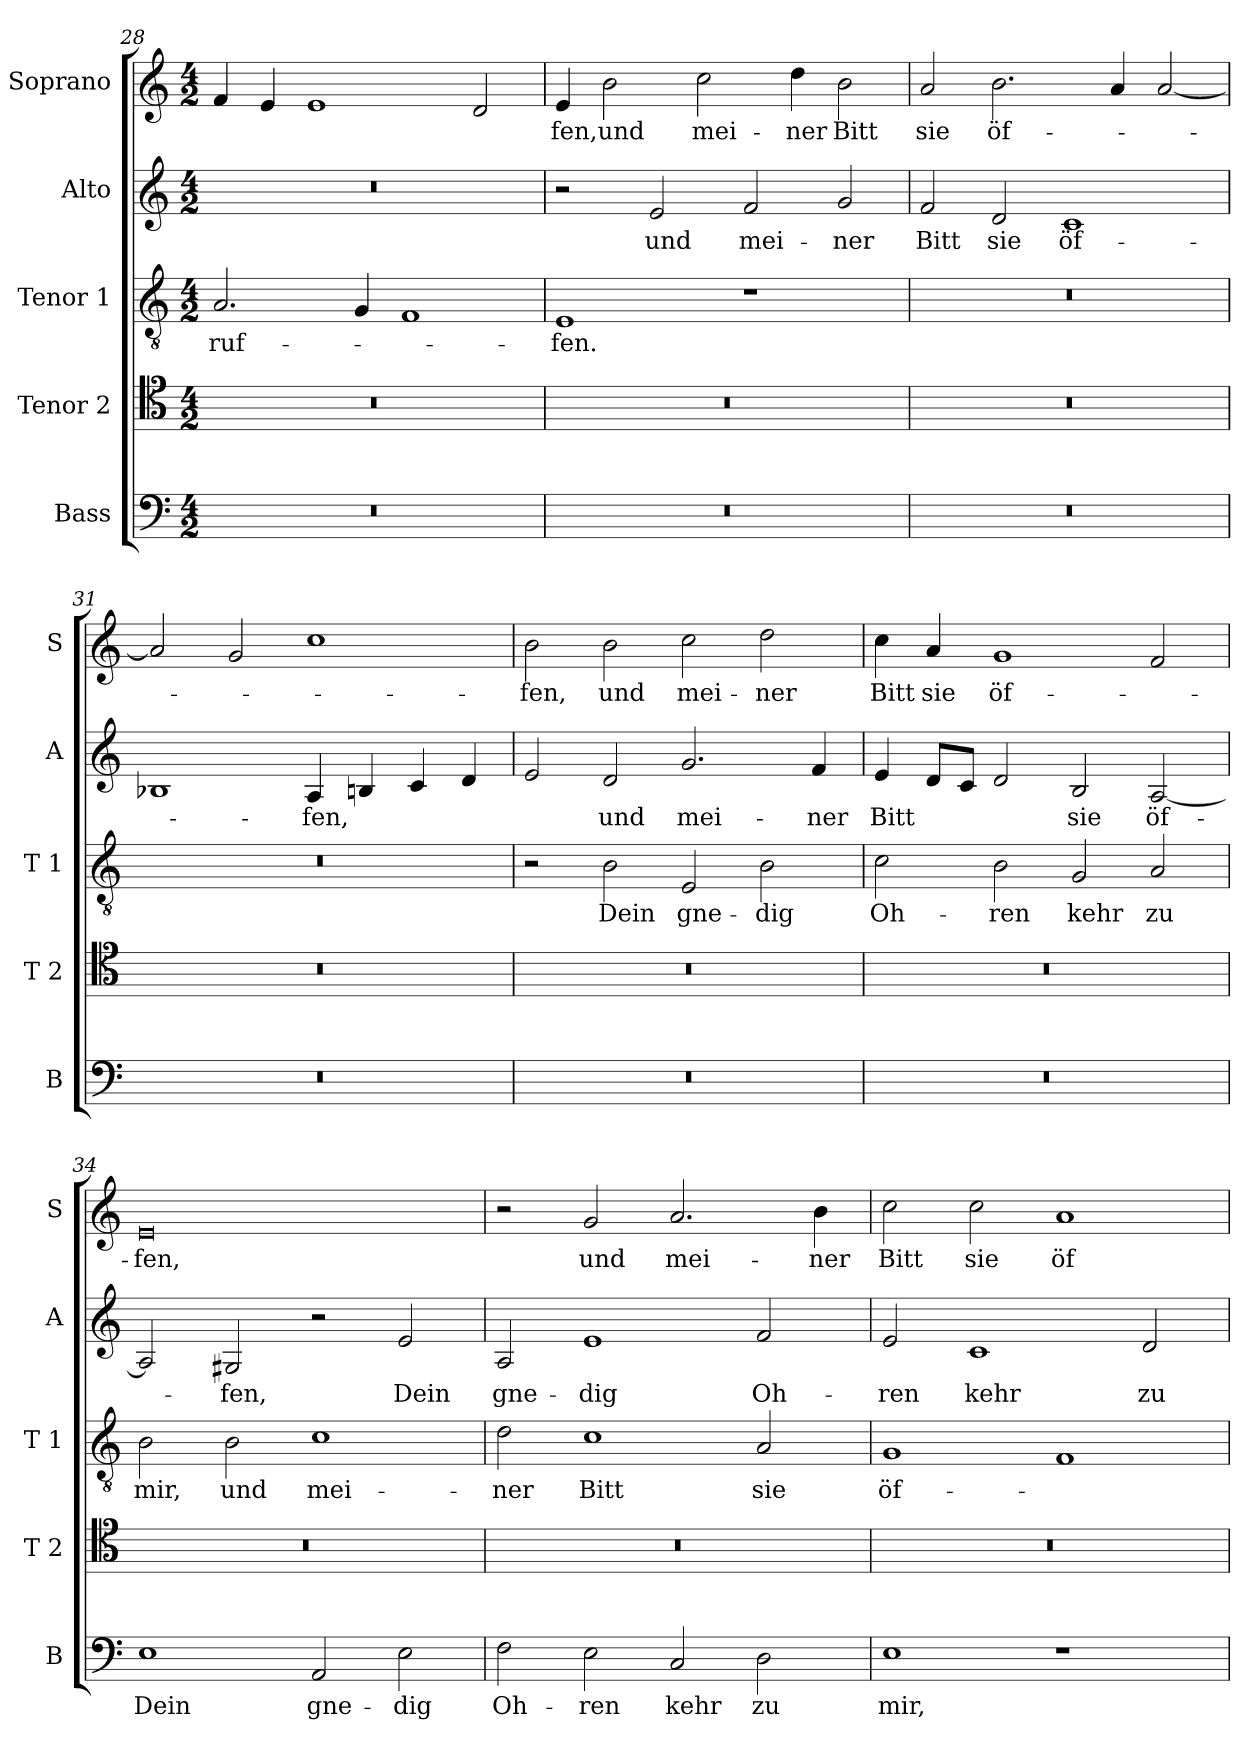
**kern	**text	**kern	**kern	**text	**kern	**text	**kern	**text
*part5	*part5	*part4	*part3	*part3	*part2	*part2	*part1	*part1
*staff5	*staff5	*staff4	*staff3	*staff3	*staff2	*staff2	*staff1	*staff1
*I"Bass	*	*I"Tenor 2	*I"Tenor 1	*	*I"Alto	*	*I"Soprano	*
*I'B	*	*I'T 2	*I'T 1	*	*I'A	*	*I'S	*
*clefF4	*	*clefC4	*clefGv2	*	*clefG2	*	*clefG2	*
*k[]	*	*k[]	*k[]	*	*k[]	*	*k[]	*
*C:	*	*C:	*C:	*	*C:	*	*C:	*
*M4/2	*	*M4/2	*M4/2	*	*M4/2	*	*M4/2	*
=28	=28	=28	=28	=28	=28	=28	=28	=28
!	!	!	!	!LO:LY:b	!	!	!	!
0r	.	0r	2.A/	ruf-	0r	.	4f/	.
.	.	.	.	.	.	.	4e/	.
.	.	.	.	.	.	.	1e	.
.	.	.	4G/	.	.	.	.	.
.	.	.	1F	.	.	.	.	.
.	.	.	.	.	.	.	2d/	.
=29	=29	=29	=29	=29	=29	=29	=29	=29
!	!	!	!	!LO:LY:b	!	!	!	!LO:LY:b
0r	.	0r	1E	-fen.	2r	.	4e/	-fen,
!	!	!	!	!	!	!	!	!LO:LY:b
.	.	.	.	.	.	.	2b\	und
!	!	!	!	!	!	!LO:LY:b	!	!
.	.	.	.	.	2e/	und	.	.
!	!	!	!	!	!	!	!	!LO:LY:b
.	.	.	.	.	.	.	2cc\	mei-
!	!	!	!	!	!	!LO:LY:b	!	!
.	.	.	1r	.	2f/	mei-	.	.
!	!	!	!	!	!	!	!	!LO:LY:b
.	.	.	.	.	.	.	4dd\	-ner
!	!	!	!	!	!	!LO:LY:b	!	!LO:LY:b
.	.	.	.	.	2g/	-ner	2b\	Bitt
=30	=30	=30	=30	=30	=30	=30	=30	=30
!	!	!	!	!	!	!LO:LY:b	!	!LO:LY:b
0r	.	0r	0r	.	2f/	Bitt	2a/	sie
!	!	!	!	!	!	!LO:LY:b	!	!LO:LY:b
.	.	.	.	.	2d/	sie	2.b\	öf-
!	!	!	!	!	!	!LO:LY:b	!	!
.	.	.	.	.	1c	öf-	.	.
.	.	.	.	.	.	.	4a/	.
.	.	.	.	.	.	.	[2a/	.
!!LO:LB:g=z
=31	=31	=31	=31	=31	=31	=31	=31	=31
0r	.	0r	0r	.	1B-X	.	2a/]	.
.	.	.	.	.	.	.	2g/	.
!	!	!	!	!	!	!LO:LY:b	!	!
.	.	.	.	.	4A/	-fen,	1cc	.
.	.	.	.	.	4Bn/	.	.	.
.	.	.	.	.	4c/	.	.	.
.	.	.	.	.	4d/	.	.	.
=32	=32	=32	=32	=32	=32	=32	=32	=32
!	!	!	!	!	!	!	!	!LO:LY:b
0r	.	0r	2r	.	2e/	.	2b\	-fen,
!	!	!	!	!LO:LY:b	!	!LO:LY:b	!	!LO:LY:b
.	.	.	2B\	Dein	2d/	und	2b\	und
!	!	!	!	!LO:LY:b	!	!LO:LY:b	!	!LO:LY:b
.	.	.	2E/	gne-	2.g/	mei-	2cc\	mei-
!	!	!	!	!LO:LY:b	!	!	!	!LO:LY:b
.	.	.	2B\	-dig	.	.	2dd\	-ner
!	!	!	!	!	!	!LO:LY:b	!	!
.	.	.	.	.	4f/	-ner	.	.
=33	=33	=33	=33	=33	=33	=33	=33	=33
!	!	!	!	!LO:LY:b	!	!LO:LY:b	!	!LO:LY:b
0r	.	0r	2c\	Oh-	4e/	Bitt	4cc\	Bitt
!	!	!	!	!	!	!	!	!LO:LY:b
.	.	.	.	.	8d/L	.	4a/	sie
.	.	.	.	.	8c/J	.	.	.
!	!	!	!	!LO:LY:b	!	!	!	!LO:LY:b
.	.	.	2B\	-ren	2d/	.	1g	öf-
!	!	!	!	!LO:LY:b	!	!LO:LY:b	!	!
.	.	.	2G/	kehr	2B/	sie	.	.
!	!	!	!	!LO:LY:b	!	!LO:LY:b	!	!
.	.	.	2A/	zu	[2A/	öf-	2f/	.
=34	=34	=34	=34	=34	=34	=34	=34	=34
!	!LO:LY:b	!	!	!LO:LY:b	!	!	!	!LO:LY:b
1E	Dein	0r	2B\	mir,	2A/]	.	0e	-fen,
!	!	!	!	!LO:LY:b	!	!LO:LY:b	!	!
.	.	.	2B\	und	2G#X/	-fen,	.	.
!	!LO:LY:b	!	!	!LO:LY:b	!	!	!	!
2AA/	gne-	.	1c	mei-	2r	.	.	.
!	!LO:LY:b	!	!	!	!	!LO:LY:b	!	!
2E\	-dig	.	.	.	2e/	Dein	.	.
=35	=35	=35	=35	=35	=35	=35	=35	=35
!	!LO:LY:b	!	!	!LO:LY:b	!	!LO:LY:b	!	!
2F\	Oh-	0r	2d\	-ner	2A/	gne-	2r	.
!	!LO:LY:b	!	!	!LO:LY:b	!	!LO:LY:b	!	!LO:LY:b
2E\	-ren	.	1c	Bitt	1e	-dig	2g/	und
!	!LO:LY:b	!	!	!	!	!	!	!LO:LY:b
2C/	kehr	.	.	.	.	.	2.a/	mei-
!	!LO:LY:b	!	!	!LO:LY:b	!	!LO:LY:b	!	!
2D\	zu	.	2A/	sie	2f/	Oh-	.	.
!	!	!	!	!	!	!	!	!LO:LY:b
.	.	.	.	.	.	.	4b\	-ner
!!LO:PB:g=z
=36	=36	=36	=36	=36	=36	=36	=36	=36
!	!LO:LY:b	!	!	!LO:LY:b	!	!LO:LY:b	!	!LO:LY:b
1E	mir,	0r	1G	öf-	2e/	-ren	2cc\	Bitt
!	!	!	!	!	!	!LO:LY:b	!	!LO:LY:b
.	.	.	.	.	1c	kehr	2cc\	sie
!	!	!	!	!	!	!	!	!LO:LY:b
1r	.	.	1F	.	.	.	1a	öf-
!	!	!	!	!	!	!LO:LY:b	!	!
.	.	.	.	.	2d/	zu	.	.
=	=	=	=	=	=	=	=	=
*-	*-	*-	*-	*-	*-	*-	*-	*-
